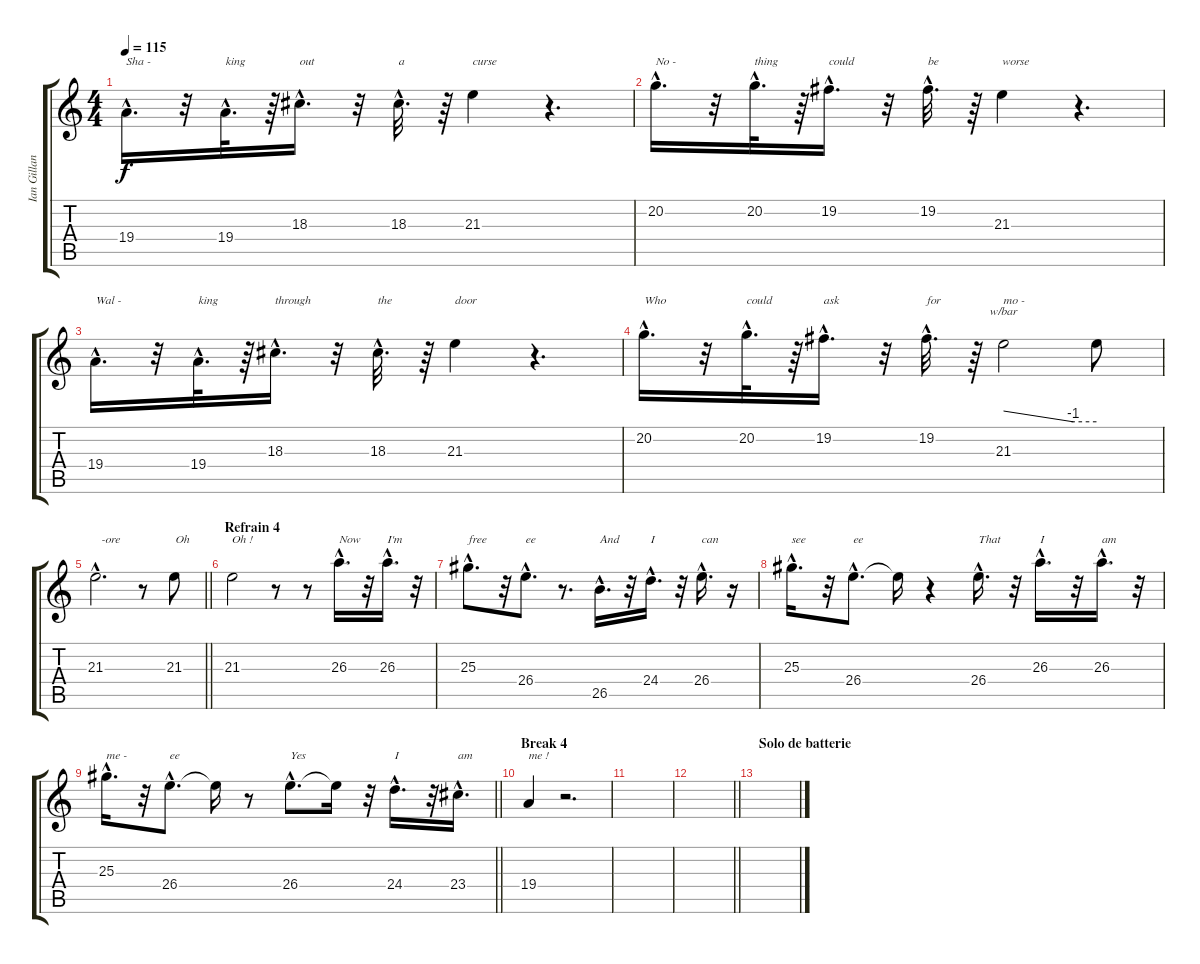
\track ("Ian Gillan" "Ian Gillan") {instrument brasssection}
\staff {score tabs}
\tuning (E4 B3 G3 D3 A2 E2) {hide}
\ts (4 4)
\tempo 115
\clef g2
\ks c
19.4{hac}.16{d txt "Sha -" dy f} r.32 19.4{hac}.32{d txt "king"} r.64 18.3{hac}.16{d txt "out"} r.32 18.3{hac}.32{d txt "a"} r.64 21.3.4{txt "curse"} r.4{d} |
20.2{hac}.16{d txt "No -"} r.32 20.2{hac}.32{d txt "thing"} r.64 19.2{hac}.16{d txt "could"} r.32 19.2{hac}.32{d txt "be"} r.64 21.3.4{txt "worse"} r.4{d} |
19.4{hac}.16{d txt "Wal -"} r.32 19.4{hac}.32{d txt "king"} r.64 18.3{hac}.16{d txt "through"} r.32 18.3{hac}.32{d txt "the"} r.64 21.3.4{txt "door"} r.4{d} |
20.2{hac}.16{d txt "Who"} r.32 20.2{hac}.32{d txt "could"} r.64 19.2{hac}.16{d txt "ask"} r.32 19.2{hac}.32{d txt "for"} r.64 21.3.2{tbe (custom default 0 0 45 -4 60 -4) txt "mo -"} 21.3{t}.8 |
\barLineRight lightlight
21.3{hac}.2{d txt "  -ore"} r.8{txt "           Oh       "} 21.3.8 |
\section ("" "Refrain 4")
21.3.2{txt "Oh !"} r.8 r.8 26.3{hac}.16{d txt "Now"} r.32 26.3{hac}.16{d txt "I'm"} r.32 |
25.3{hac}.8{d txt "free"} r.32 26.4{hac}.8{d txt "ee"} r.8{d} 26.5{hac}.16{d txt "And"} r.32 24.4{hac}.16{d txt "I"} r.32 26.4{hac}.16{d txt "can"} r.16 |
25.3{hac}.16{d txt "see"} r.32 26.4{hac}.8{d txt "ee"} 26.4{t}.16 r.4 26.4{hac}.16{d txt "That"} r.32 26.3{hac}.16{d txt "I"} r.32 26.3{hac}.16{d txt "am"} r.32 |
\barLineRight lightlight
25.3{hac}.16{d txt "me -"} r.32 26.4{hac}.8{d txt "ee"} 26.4{t}.16 r.8 26.4{hac}.8{d txt "Yes "} 26.4{t}.16 r.32 24.4{hac}.16{d txt "I"} r.32 23.4{hac}.16{d txt "am"} |
\section ("" "Break 4")
19.4.4{txt "me !"} r.2{d} |
|
\barLineRight lightlight
|
\section ("" "Solo de batterie")
